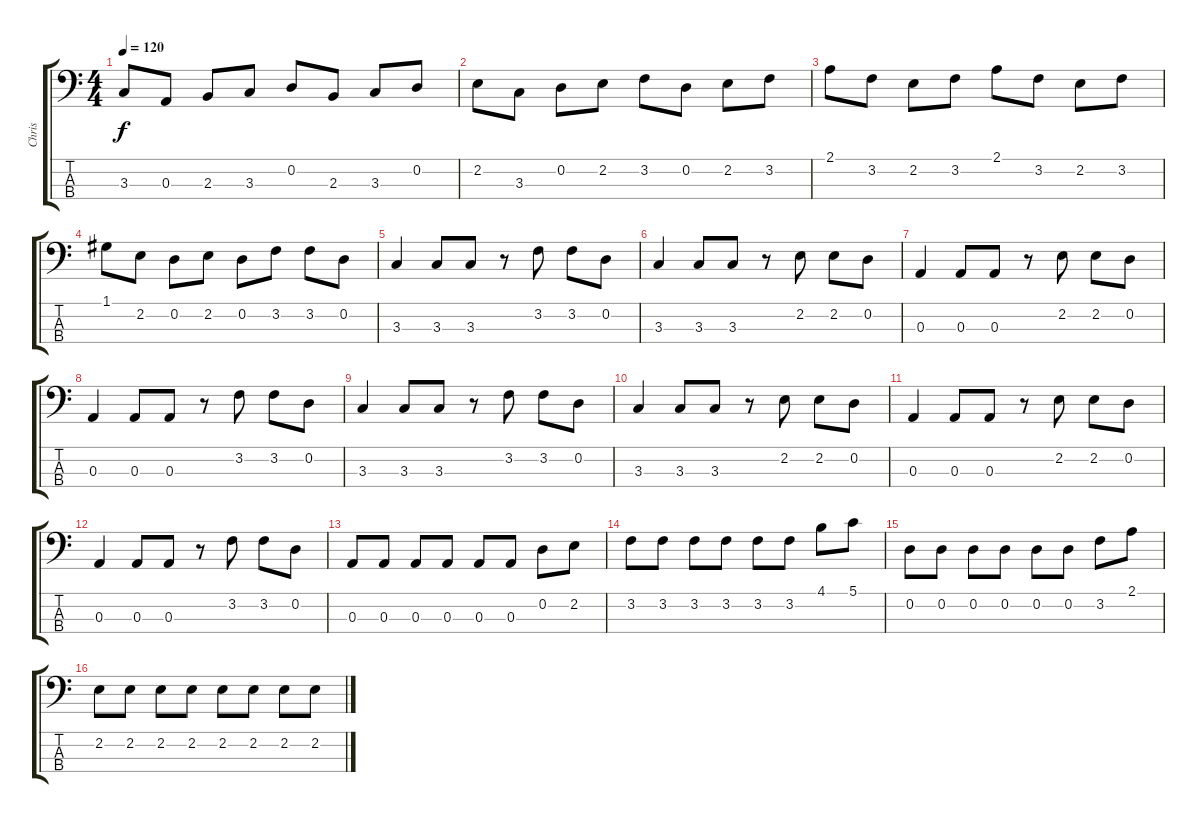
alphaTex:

\track ("Chris" "Chris") {instrument electricbasspick}
\staff {score tabs}
\tuning (G2 D2 A1 E1) {hide}
\ts (4 4)
\tempo 120
\clef f4
\ks c
3.3.8{dy f} 0.3.8 2.3.8 3.3.8 0.2.8 2.3.8 3.3.8 0.2.8 |
2.2.8 3.3.8 0.2.8 2.2.8 3.2.8 0.2.8 2.2.8 3.2.8 |
2.1.8 3.2.8 2.2.8 3.2.8 2.1.8 3.2.8 2.2.8 3.2.8 |
1.1.8 2.2.8 0.2.8 2.2.8 0.2.8 3.2.8 3.2.8 0.2.8 |
3.3.4 3.3.8 3.3.8 r.8 3.2.8 3.2.8 0.2.8 |
3.3.4 3.3.8 3.3.8 r.8 2.2.8 2.2.8 0.2.8 |
0.3.4 0.3.8 0.3.8 r.8 2.2.8 2.2.8 0.2.8 |
0.3.4 0.3.8 0.3.8 r.8 3.2.8 3.2.8 0.2.8 |
3.3.4 3.3.8 3.3.8 r.8 3.2.8 3.2.8 0.2.8 |
3.3.4 3.3.8 3.3.8 r.8 2.2.8 2.2.8 0.2.8 |
0.3.4 0.3.8 0.3.8 r.8 2.2.8 2.2.8 0.2.8 |
0.3.4 0.3.8 0.3.8 r.8 3.2.8 3.2.8 0.2.8 |
0.3.8 0.3.8 0.3.8 0.3.8 0.3.8 0.3.8 0.2.8 2.2.8 |
3.2.8 3.2.8 3.2.8 3.2.8 3.2.8 3.2.8 4.1.8 5.1.8 |
0.2.8 0.2.8 0.2.8 0.2.8 0.2.8 0.2.8 3.2.8 2.1.8 |
2.2.8 2.2.8 2.2.8 2.2.8 2.2.8 2.2.8 2.2.8 2.2.8
